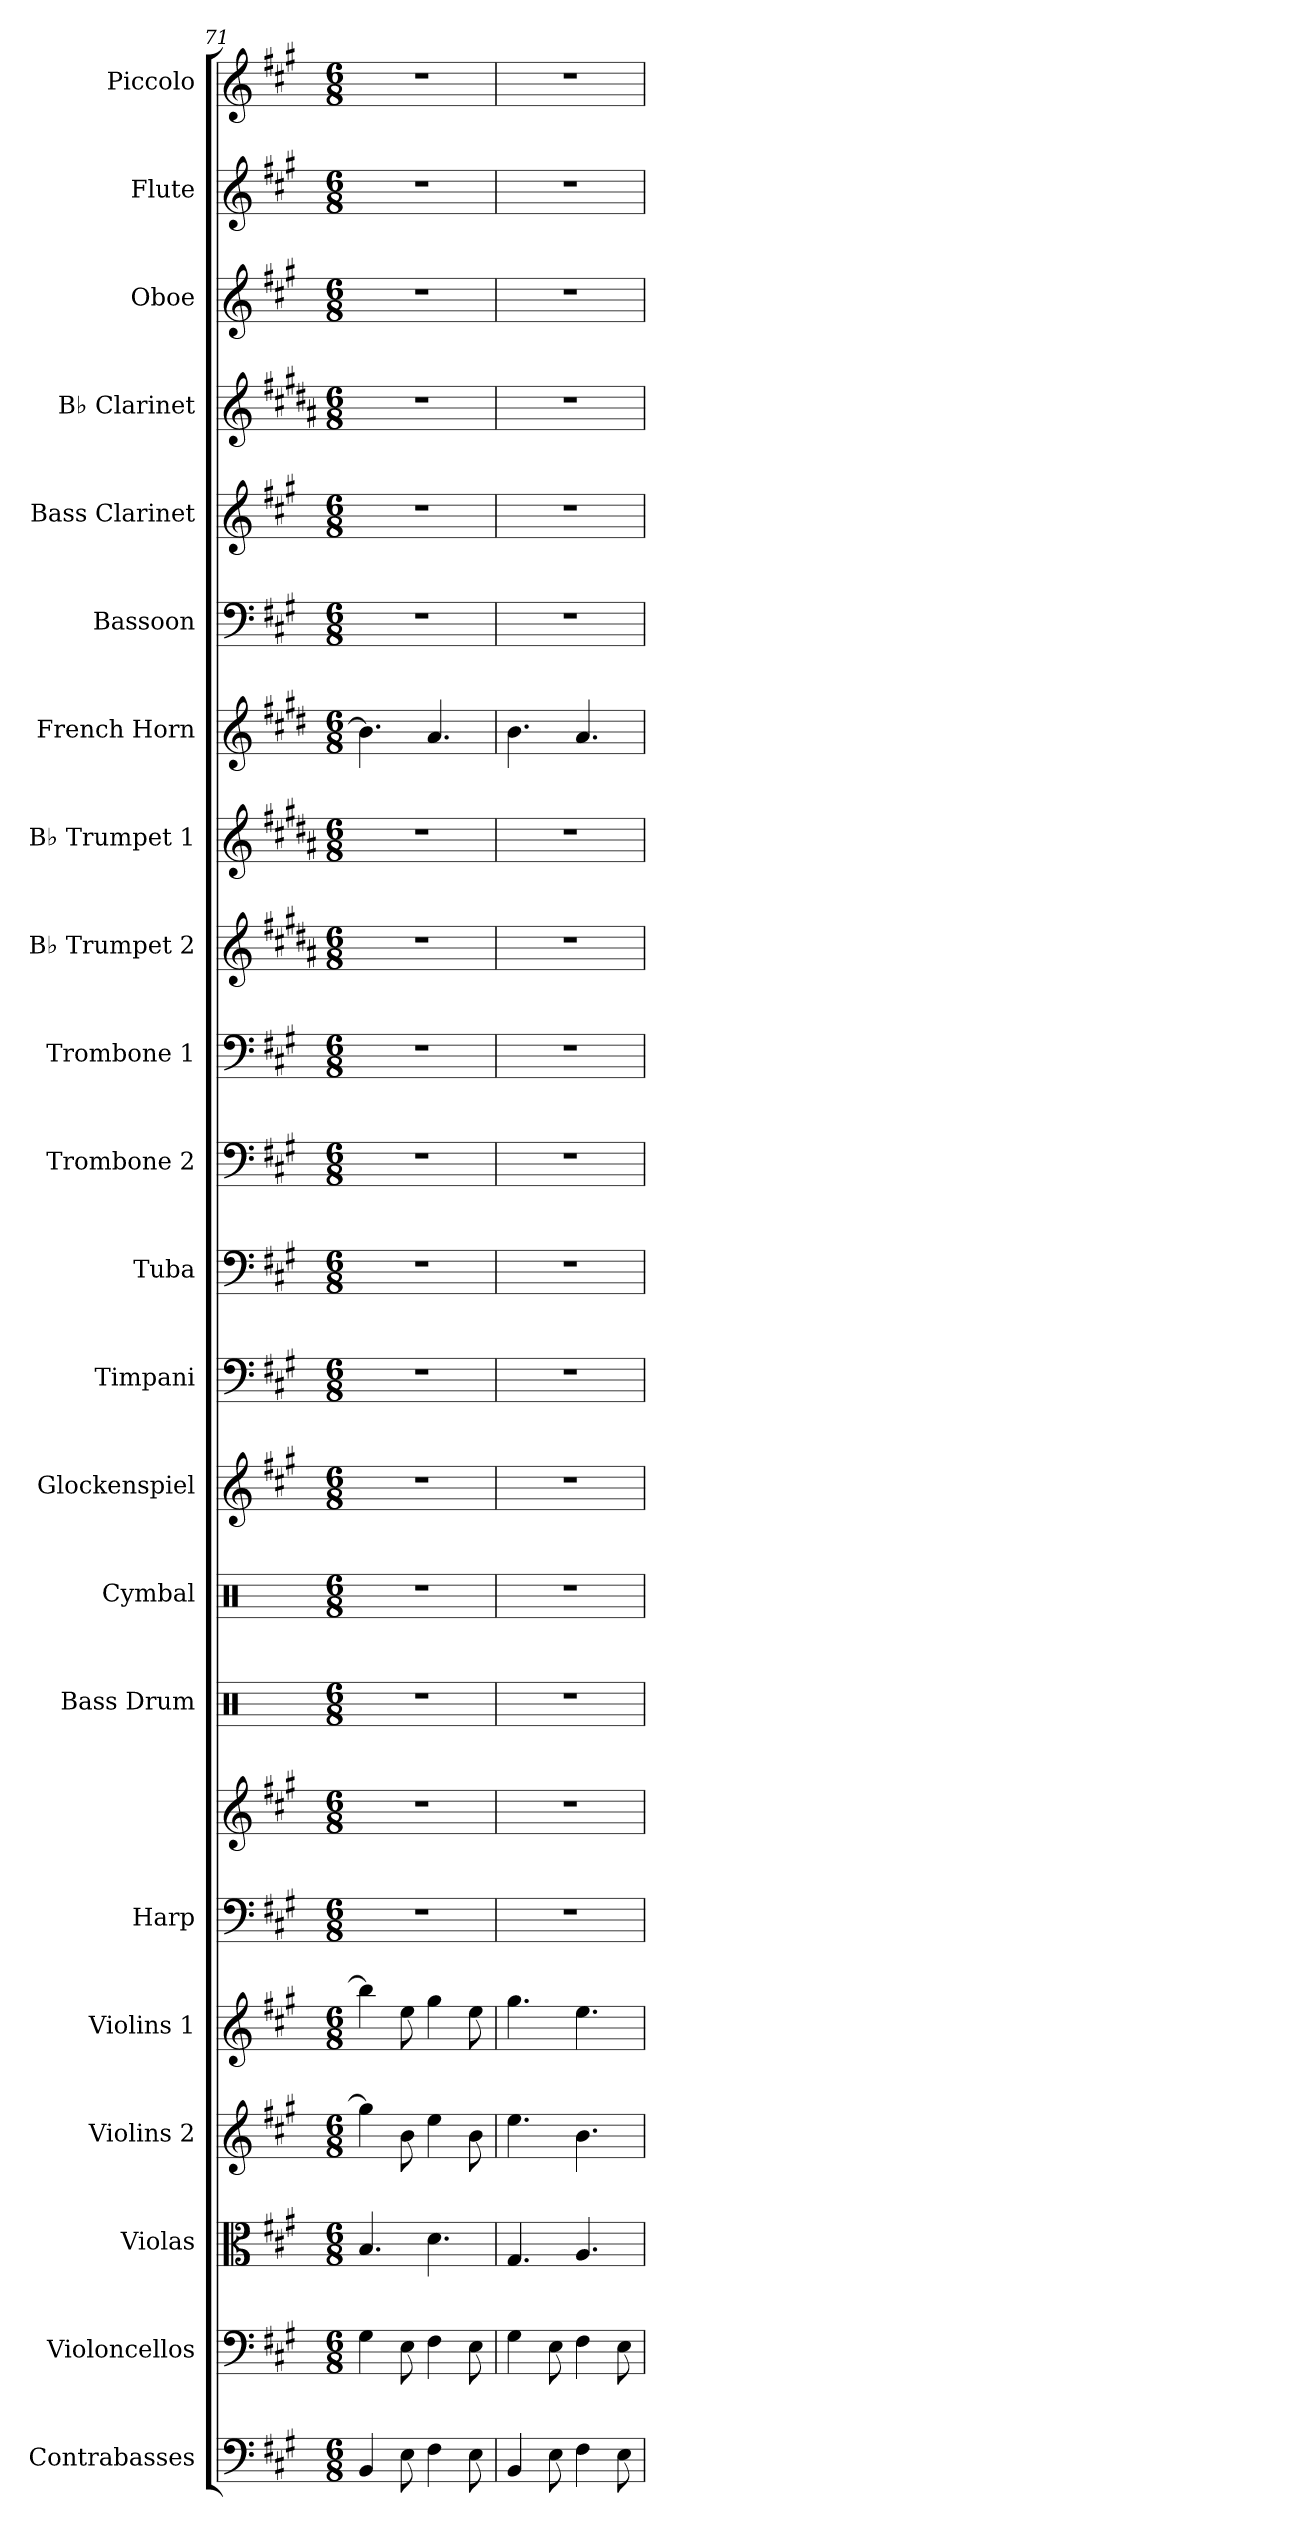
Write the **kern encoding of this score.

**kern	**kern	**kern	**kern	**kern	**kern	**kern	**kern	**kern	**kern	**kern	**kern	**kern	**kern	**kern	**kern	**kern	**kern	**kern	**kern	**kern	**kern	**kern
*part22	*part21	*part20	*part19	*part18	*part17	*part17	*part16	*part15	*part14	*part13	*part12	*part11	*part10	*part9	*part8	*part7	*part6	*part5	*part4	*part3	*part2	*part1
*staff23	*staff22	*staff21	*staff20	*staff19	*staff18	*staff17	*staff16	*staff15	*staff14	*staff13	*staff12	*staff11	*staff10	*staff9	*staff8	*staff7	*staff6	*staff5	*staff4	*staff3	*staff2	*staff1
*I"Contrabasses	*I"Violoncellos	*I"Violas	*I"Violins 2	*I"Violins 1	*I"Harp	*	*I"Bass Drum	*I"Cymbal	*I"Glockenspiel	*I"Timpani	*I"Tuba	*I"Trombone 2	*I"Trombone 1	*I"B♭ Trumpet 2	*I"B♭ Trumpet 1	*I"French Horn	*I"Bassoon	*I"Bass Clarinet	*I"B♭ Clarinet	*I"Oboe	*I"Flute	*I"Piccolo
*I'Cbs.	*I'Vcs.	*I'Vlas.	*I'Vlns. 2	*I'Vlns. 1	*I'Hrp.	*	*I'B. Dr.	*I'Cym.	*I'Glock.	*I'Timp.	*I'Tba.	*I'Tbn. 2	*I'Tbn. 1	*I'B♭ Tpt. 2	*I'B♭ Tpt. 1	*I'F Hn.	*I'Bsn.	*I'B. Cl.	*I'B♭ Cl.	*I'Ob.	*I'Fl.	*I'Picc.
*clefF4	*clefF4	*clefC3	*clefG2	*clefG2	*clefF4	*clefG2	*clefX	*clefX	*clefG2	*clefF4	*clefF4	*clefF4	*clefF4	*clefG2	*clefG2	*clefG2	*clefF4	*clefG2	*clefG2	*clefG2	*clefG2	*clefG2
*ITrd7c12	*	*	*	*	*	*	*	*	*ITrd-14c-24	*	*	*	*	*ITrd1c2	*ITrd1c2	*ITrd4c7	*	*ITrd8c14	*ITrd1c2	*	*	*ITrd-7c-12
*k[f#c#g#]	*k[f#c#g#]	*k[f#c#g#]	*k[f#c#g#]	*k[f#c#g#]	*k[f#c#g#]	*k[f#c#g#]	*k[]	*k[]	*k[f#c#g#]	*k[f#c#g#]	*k[f#c#g#]	*k[f#c#g#]	*k[f#c#g#]	*k[f#c#g#]	*k[f#c#g#]	*k[f#c#g#]	*k[f#c#g#]	*k[f#c#g#]	*k[f#c#g#]	*k[f#c#g#]	*k[f#c#g#]	*k[f#c#g#]
*M6/8	*M6/8	*M6/8	*M6/8	*M6/8	*M6/8	*M6/8	*M6/8	*M6/8	*M6/8	*M6/8	*M6/8	*M6/8	*M6/8	*M6/8	*M6/8	*M6/8	*M6/8	*M6/8	*M6/8	*M6/8	*M6/8	*M6/8
=71	=71	=71	=71	=71	=71	=71	=71	=71	=71	=71	=71	=71	=71	=71	=71	=71	=71	=71	=71	=71	=71	=71
4BBB/	4G#\	4.B/	4gg#\]	4bb\]	2.r	2.r	2.r	2.r	2.r	2.r	2.r	2.r	2.r	2.r	2.r	4.e\]	2.r	2.r	2.r	2.r	2.r	2.r
8EE\	8E\	.	8b\	8ee\	.	.	.	.	.	.	.	.	.	.	.	.	.	.	.	.	.	.
4FF#\	4F#\	4.d\	4ee\	4gg#\	.	.	.	.	.	.	.	.	.	.	.	4.d/	.	.	.	.	.	.
8EE\	8E\	.	8b\	8ee\	.	.	.	.	.	.	.	.	.	.	.	.	.	.	.	.	.	.
=72	=72	=72	=72	=72	=72	=72	=72	=72	=72	=72	=72	=72	=72	=72	=72	=72	=72	=72	=72	=72	=72	=72
4BBB/	4G#\	4.G#/	4.ee\	4.gg#\	2.r	2.r	2.r	2.r	2.r	2.r	2.r	2.r	2.r	2.r	2.r	4.e\	2.r	2.r	2.r	2.r	2.r	2.r
8EE\	8E\	.	.	.	.	.	.	.	.	.	.	.	.	.	.	.	.	.	.	.	.	.
4FF#\	4F#\	4.A/	4.b\	4.ee\	.	.	.	.	.	.	.	.	.	.	.	4.d/	.	.	.	.	.	.
8EE\	8E\	.	.	.	.	.	.	.	.	.	.	.	.	.	.	.	.	.	.	.	.	.
=	=	=	=	=	=	=	=	=	=	=	=	=	=	=	=	=	=	=	=	=	=	=
*-	*-	*-	*-	*-	*-	*-	*-	*-	*-	*-	*-	*-	*-	*-	*-	*-	*-	*-	*-	*-	*-	*-
